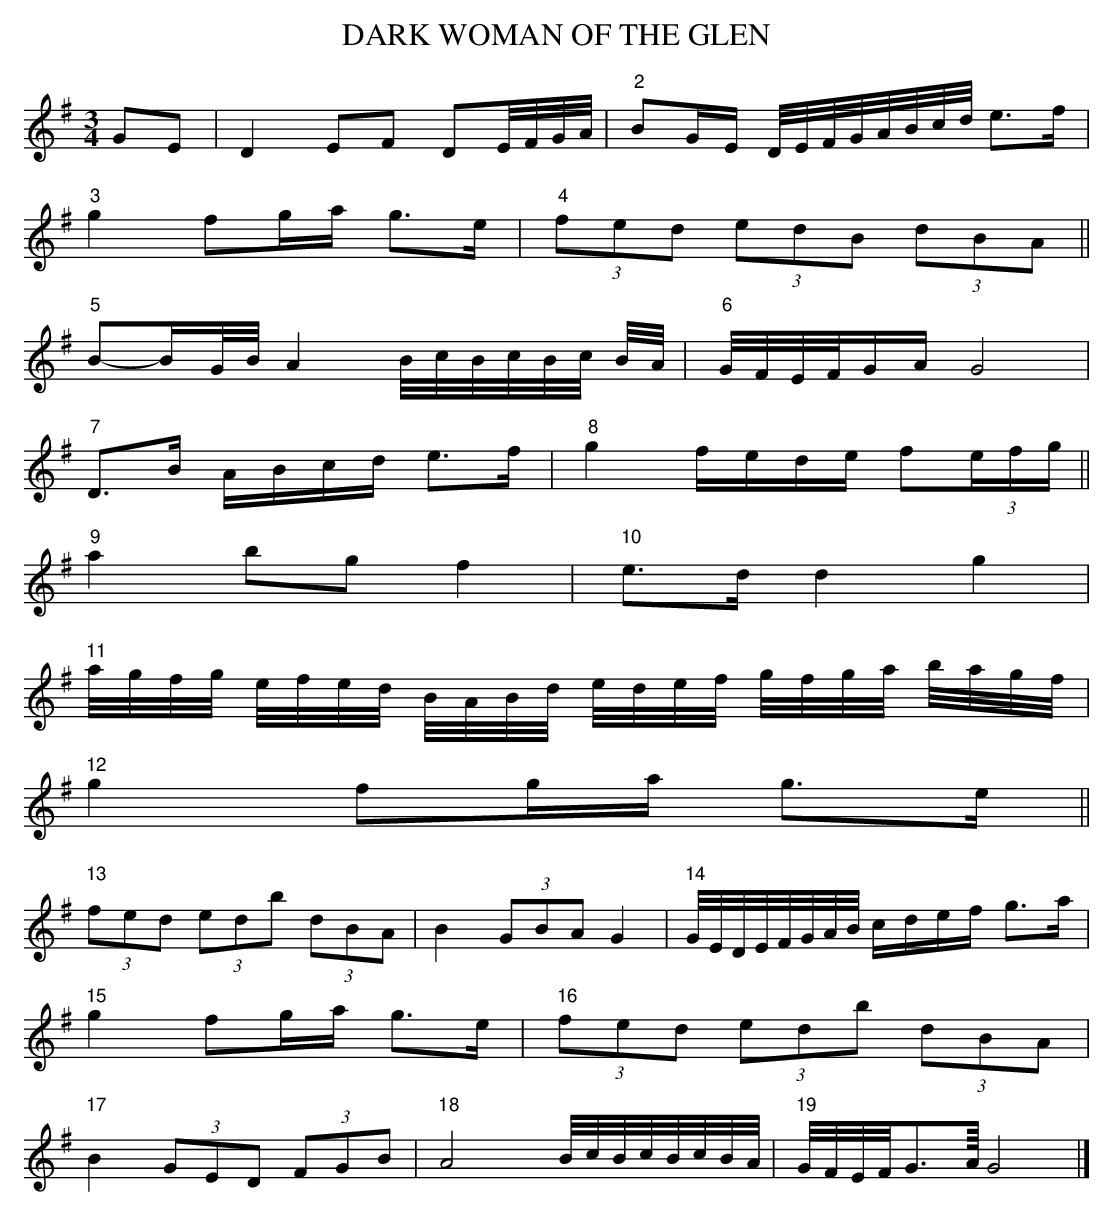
X:1
T:DARK WOMAN OF THE GLEN
Y:"Very slow"
M:3/4
L:1/8
K:G
GE|D2EF DE//F//G//A//|"2"BG/E/ D//E//F//G//A//B//c//d// e>f|
"3"g2 fg/a/ g>e|"4"(3fed (3edB (3dBA||
"5"B-B/G//B// A2 B//c//B//c//B//c// B//A//|"6"G//F//E//F//G/A/G4|
"7"D>B A/B/c/d/ e>f|"8"g2f/e/d/e/ f(3e/f/g/||
"9"a2 bg f2|"10"e>d d2 g2|
"11"a//g//f//g// e//f//e//d// B//A//B//d// e//d//e//f// g//f//g//a// b//a//g//f//|
"12"g2 fg/a/ g>e||
"13"(3fed (3edb (3dBA|B2 (3GBA G2|"14"G//E//D//E//F//G//A//B// c/d/e/f/ g>a|
"15"g2 fg/a/ g>e|"16"(3fed (3edb (3dBA|
"17"B2 (3GED (3FGB|"18"A4 B//c//B//c//B//c//B//A//|"19"G//F//E//F//G>/A// G4|]
